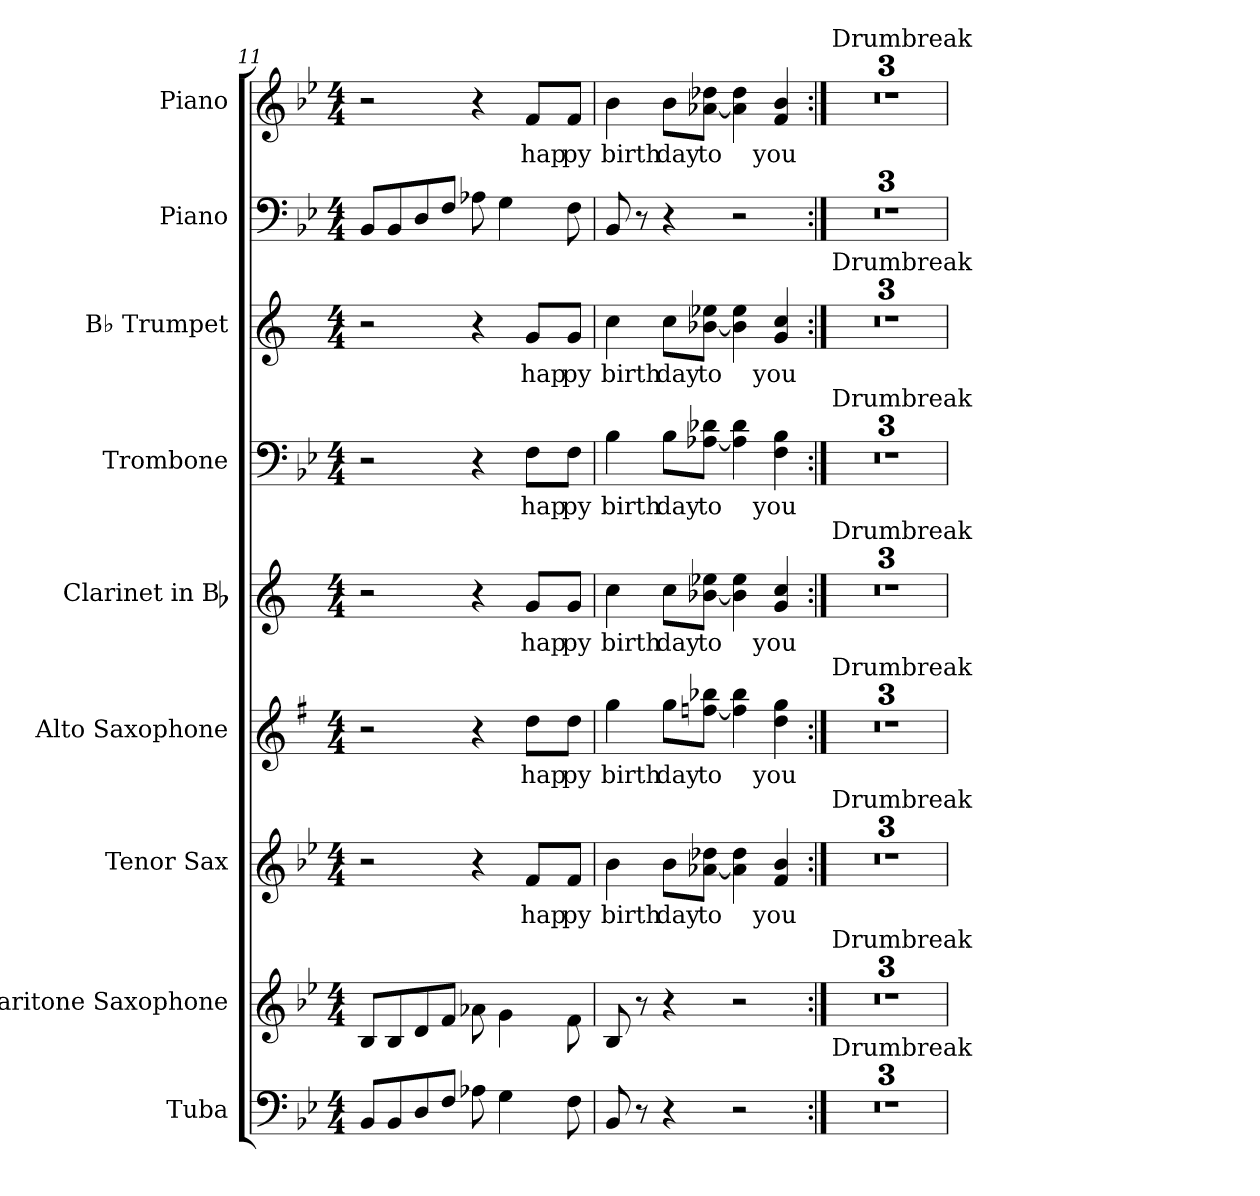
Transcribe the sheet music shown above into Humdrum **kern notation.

**kern	**kern	**kern	**text	**kern	**text	**kern	**text	**kern	**text	**kern	**text	**kern	**kern	**text
*part9	*part8	*part7	*part7	*part6	*part6	*part5	*part5	*part4	*part4	*part3	*part3	*part2	*part1	*part1
*staff9	*staff8	*staff7	*staff7	*staff6	*staff6	*staff5	*staff5	*staff4	*staff4	*staff3	*staff3	*staff2	*staff1	*staff1
*I"Tuba	*I"Baritone Saxophone	*I"Tenor Sax	*	*I"Alto Saxophone	*	*I"Clarinet in Bb	*	*I"Trombone	*	*I"B♭ Trumpet	*	*I"Piano	*I"Piano	*
*I'Tba.	*I'Bar. Sax.	*I'T. Sx.	*	*I'A. Sax.	*	*	*	*I'Tbn.	*	*I'B♭ Tpt.	*	*I'Pno	*I'Pno	*
*clefF4	*clefG2	*clefG2	*	*clefG2	*	*clefG2	*	*clefF4	*	*clefG2	*	*clefF4	*clefG2	*
*	*ITrd12c21	*ITrd8c14	*	*ITrd5c9	*	*ITrd1c2	*	*	*	*ITrd1c2	*	*	*	*
*k[b-e-]	*k[b-e-]	*k[b-e-]	*	*k[b-e-]	*	*k[b-e-]	*	*k[b-e-]	*	*k[b-e-]	*	*k[b-e-]	*k[b-e-]	*
*B-:	*B-:	*	*	*B-:	*	*	*	*B-:	*	*	*	*B-:	*B-:	*
*M4/4	*M4/4	*M4/4	*	*M4/4	*	*M4/4	*	*M4/4	*	*M4/4	*	*M4/4	*M4/4	*
=11	=11	=11	=11	=11	=11	=11	=11	=11	=11	=11	=11	=11	=11	=11
8BB-/L	8BB-/L	2r	.	2r	.	2r	.	2r	.	2r	.	8BB-/L	2r	.
8BB-/	8BB-/	.	.	.	.	.	.	.	.	.	.	8BB-/	.	.
8D/	8D/	.	.	.	.	.	.	.	.	.	.	8D/	.	.
8F/J	8F/J	.	.	.	.	.	.	.	.	.	.	8F/J	.	.
8A-X\	8A-X\	4r	.	4r	.	4r	.	4r	.	4r	.	8A-X\	4r	.
4G\	4G\	.	.	.	.	.	.	.	.	.	.	4G\	.	.
!	!	!	!LO:LY:b	!	!LO:LY:b	!	!LO:LY:b	!	!LO:LY:b	!	!LO:LY:b	!	!	!LO:LY:b
.	.	8F/L	hap	8f\L	hap	8f/L	hap	8F\L	hap	8f/L	hap	.	8f/L	hap
!	!	!	!LO:LY:b	!	!LO:LY:b	!	!LO:LY:b	!	!LO:LY:b	!	!LO:LY:b	!	!	!LO:LY:b
8F\	8F\	8F/J	py	8f\J	py	8f/J	py	8F\J	py	8f/J	py	8F\	8f/J	py
=12	=12	=12	=12	=12	=12	=12	=12	=12	=12	=12	=12	=12	=12	=12
!	!	!	!LO:LY:b	!	!LO:LY:b	!	!LO:LY:b	!	!LO:LY:b	!	!LO:LY:b	!	!	!LO:LY:b
8BB-/	8BB-/	4B-\	birth	4b-\	birth	4b-\	birth	4B-\	birth	4b-\	birth	8BB-/	4b-\	birth
8r	8r	.	.	.	.	.	.	.	.	.	.	8r	.	.
!	!	!	!LO:LY:b	!	!LO:LY:b	!	!LO:LY:b	!	!LO:LY:b	!	!LO:LY:b	!	!	!LO:LY:b
4r	4r	8B-\L	day	8b-\L	day	8b-\L	day	8B-\L	day	8b-\L	day	4r	8b-\L	day
!	!	!	!LO:LY:b	!	!LO:LY:b	!	!LO:LY:b	!	!LO:LY:b	!	!LO:LY:b	!	!	!LO:LY:b
.	.	[8A-X\ 8d-X\J	to	[8a-X\ 8dd-X\J	to	[8a-X\ 8dd-X\J	to	[8A-X\ 8d-X\J	to	[8a-X\ 8dd-X\J	to	.	[8a-X\ 8dd-X\J	to
2r	2r	4A-\] 4d-\	.	4a-\] 4dd-\	.	4a-\] 4dd-\	.	4A-\] 4d-\	.	4a-\] 4dd-\	.	2r	4a-\] 4dd-\	.
!	!	!	!LO:LY:b	!	!LO:LY:b	!	!LO:LY:b	!	!LO:LY:b	!	!LO:LY:b	!	!	!LO:LY:b
.	.	4F/ 4B-/	you	4f\ 4b-\	you	4f/ 4b-/	you	4F\ 4B-\	you	4f/ 4b-/	you	.	4f/ 4b-/	you
=13:|!	=13:|!	=13:|!	=13:|!	=13:|!	=13:|!	=13:|!	=13:|!	=13:|!	=13:|!	=13:|!	=13:|!	=13:|!	=13:|!	=13:|!
!	!	!	!	!	!	!	!	!	!	!	!	!	!LO:TX:a:t=Drumbreak	!
!	!	!	!	!	!	!	!	!	!	!LO:TX:a:t=Drumbreak	!	!	!	!
!	!	!	!	!	!	!	!	!LO:TX:a:t=Drumbreak	!	!	!	!	!	!
!	!	!	!	!	!	!LO:TX:a:t=Drumbreak	!	!	!	!	!	!	!	!
!	!	!	!	!LO:TX:a:t=Drumbreak	!	!	!	!	!	!	!	!	!	!
!	!	!LO:TX:a:t=Drumbreak	!	!	!	!	!	!	!	!	!	!	!	!
!	!LO:TX:a:t=Drumbreak	!	!	!	!	!	!	!	!	!	!	!	!	!
!LO:TX:a:t=Drumbreak	!	!	!	!	!	!	!	!	!	!	!	!	!	!
1r	1r	1r	.	1r	.	1r	.	1r	.	1r	.	1r	1r	.
!	!	!	!	!	!	!	!	!	!	!	!	!	!LO:TX:a:t=To <font size="20"></font><sym>coda</sym>	!
=14	=14	=14	=14	=14	=14	=14	=14	=14	=14	=14	=14	=14	=14	=14
1r	1r	1r	.	1r	.	1r	.	1r	.	1r	.	1r	1r	.
!!LO:PB:g=z
=15	=15	=15	=15	=15	=15	=15	=15	=15	=15	=15	=15	=15	=15	=15
1r	1r	1r	.	1r	.	1r	.	1r	.	1r	.	1r	1r	.
=	=	=	=	=	=	=	=	=	=	=	=	=	=	=
*-	*-	*-	*-	*-	*-	*-	*-	*-	*-	*-	*-	*-	*-	*-
